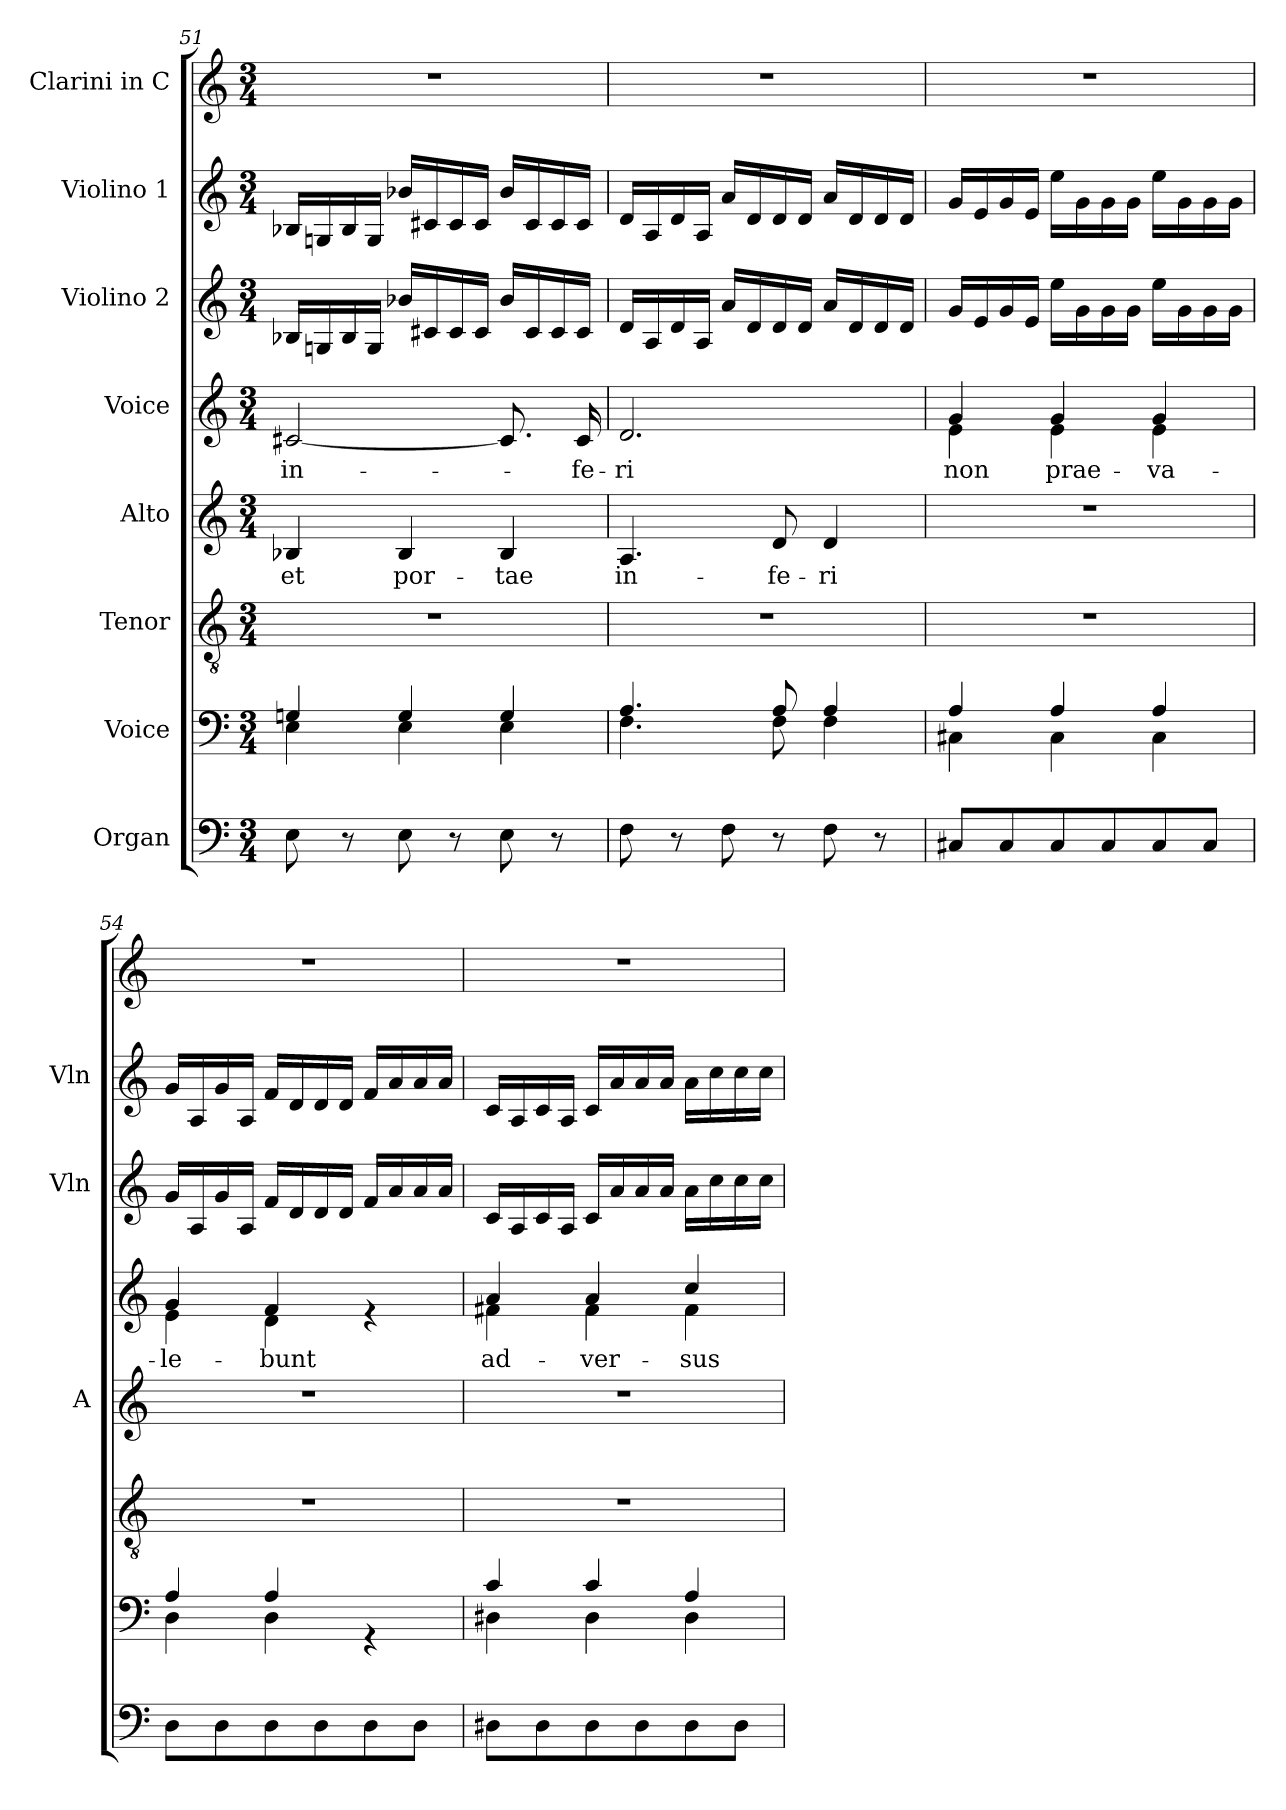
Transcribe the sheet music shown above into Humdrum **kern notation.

**kern	**kern	**kern	**kern	**text	**kern	**text	**kern	**kern	**kern
*part8	*part7	*part6	*part5	*part5	*part4	*part4	*part3	*part2	*part1
*staff8	*staff7	*staff6	*staff5	*staff5	*staff4	*staff4	*staff3	*staff2	*staff1
*I"Organ	*I"Voice	*I"Tenor	*I"Alto	*	*I"Voice	*	*I"Violino 2	*I"Violino 1	*I"Clarini in C
*	*	*	*I'A	*	*	*	*I'Vln	*I'Vln	*
*clefF4	*clefF4	*clefGv2	*clefG2	*	*clefG2	*	*clefG2	*clefG2	*clefG2
*k[]	*k[]	*k[]	*k[]	*	*k[]	*	*k[]	*k[]	*k[]
*M3/4	*M3/4	*M3/4	*M3/4	*	*M3/4	*	*M3/4	*M3/4	*M3/4
=51	=51	=51	=51	=51	=51	=51	=51	=51	=51
*	*^	*	*	*	*	*	*	*	*
!	!	!	!	!	!LO:LY:b	!	!LO:LY:b	!	!	!
8E\	4Gn/	4E\	2.r	4B-X/	et	[2c#X/	in-	16B-X/LL	16B-X/LL	2.r
.	.	.	.	.	.	.	.	16Gn/	16Gn/	.
8r	.	.	.	.	.	.	.	16B-/	16B-/	.
.	.	.	.	.	.	.	.	16G/JJ	16G/JJ	.
!	!	!	!	!	!LO:LY:b	!	!	!	!	!
8E\	4G/	4E\	.	4B-/	por-	.	.	16b-X/LL	16b-X/LL	.
.	.	.	.	.	.	.	.	16c#X/	16c#X/	.
8r	.	.	.	.	.	.	.	16c#/	16c#/	.
.	.	.	.	.	.	.	.	16c#/JJ	16c#/JJ	.
!	!	!	!	!	!LO:LY:b	!	!	!	!	!
8E\	4G/	4E\	.	4B-/	-tae	8.c#/]	.	16b-/LL	16b-/LL	.
.	.	.	.	.	.	.	.	16c#/	16c#/	.
8r	.	.	.	.	.	.	.	16c#/	16c#/	.
!	!	!	!	!	!	!	!LO:LY:b	!	!	!
.	.	.	.	.	.	16c#/	-fe-	16c#/JJ	16c#/JJ	.
=52	=52	=52	=52	=52	=52	=52	=52	=52	=52	=52
!	!	!	!	!	!LO:LY:b	!	!LO:LY:b	!	!	!
8F\	4.A/	4.F\	2.r	4.A/	in-	2.d/	-ri	16d/LL	16d/LL	2.r
.	.	.	.	.	.	.	.	16A/	16A/	.
8r	.	.	.	.	.	.	.	16d/	16d/	.
.	.	.	.	.	.	.	.	16A/JJ	16A/JJ	.
8F\	.	.	.	.	.	.	.	16a/LL	16a/LL	.
.	.	.	.	.	.	.	.	16d/	16d/	.
!	!	!	!	!	!LO:LY:b	!	!	!	!	!
8r	8A/	8F\	.	8d/	-fe-	.	.	16d/	16d/	.
.	.	.	.	.	.	.	.	16d/JJ	16d/JJ	.
!	!	!	!	!	!LO:LY:b	!	!	!	!	!
8F\	4A/	4F\	.	4d/	-ri	.	.	16a/LL	16a/LL	.
.	.	.	.	.	.	.	.	16d/	16d/	.
8r	.	.	.	.	.	.	.	16d/	16d/	.
.	.	.	.	.	.	.	.	16d/JJ	16d/JJ	.
=53	=53	=53	=53	=53	=53	=53	=53	=53	=53	=53
!	!	!	!	!	!	!	!LO:LY:b	!	!	!
*	*	*	*	*	*	*^	*	*	*	*
8C#X/L	4A/	4C#X\	2.r	2.r	.	4g/	4e\	non	16g/LL	16g/LL	2.r
.	.	.	.	.	.	.	.	.	16e/	16e/	.
8C#/	.	.	.	.	.	.	.	.	16g/	16g/	.
.	.	.	.	.	.	.	.	.	16e/JJ	16e/JJ	.
!	!	!	!	!	!	!	!	!LO:LY:b	!	!	!
8C#/	4A/	4C#\	.	.	.	4g/	4e\	prae-	16ee\LL	16ee\LL	.
.	.	.	.	.	.	.	.	.	16g\	16g\	.
8C#/	.	.	.	.	.	.	.	.	16g\	16g\	.
.	.	.	.	.	.	.	.	.	16g\JJ	16g\JJ	.
!	!	!	!	!	!	!	!	!LO:LY:b	!	!	!
8C#/	4A/	4C#\	.	.	.	4g/	4e\	-va-	16ee\LL	16ee\LL	.
.	.	.	.	.	.	.	.	.	16g\	16g\	.
8C#/J	.	.	.	.	.	.	.	.	16g\	16g\	.
.	.	.	.	.	.	.	.	.	16g\JJ	16g\JJ	.
!!LO:LB:g=z
=54	=54	=54	=54	=54	=54	=54	=54	=54	=54	=54	=54
!	!	!	!	!	!	!	!	!LO:LY:b	!	!	!
8D\L	4A/	4D\	2.r	2.r	.	4g/	4e\	-le-	16g/LL	16g/LL	2.r
.	.	.	.	.	.	.	.	.	16A/	16A/	.
8D\	.	.	.	.	.	.	.	.	16g/	16g/	.
.	.	.	.	.	.	.	.	.	16A/JJ	16A/JJ	.
!	!	!	!	!	!	!	!	!LO:LY:b	!	!	!
8D\	4A/	4D\	.	.	.	4f/	4d\	-bunt	16f/LL	16f/LL	.
.	.	.	.	.	.	.	.	.	16d/	16d/	.
8D\	.	.	.	.	.	.	.	.	16d/	16d/	.
.	.	.	.	.	.	.	.	.	16d/JJ	16d/JJ	.
8D\	4rGG	4ryy	.	.	.	4re	4ryy	.	16f/LL	16f/LL	.
.	.	.	.	.	.	.	.	.	16a/	16a/	.
8D\J	.	.	.	.	.	.	.	.	16a/	16a/	.
.	.	.	.	.	.	.	.	.	16a/JJ	16a/JJ	.
=55	=55	=55	=55	=55	=55	=55	=55	=55	=55	=55	=55
!	!	!	!	!	!	!	!	!LO:LY:b	!	!	!
8D#X\L	4c/	4D#X\	2.r	2.r	.	4a/	4f#X\	ad-	16c/LL	16c/LL	2.r
.	.	.	.	.	.	.	.	.	16A/	16A/	.
8D#\	.	.	.	.	.	.	.	.	16c/	16c/	.
.	.	.	.	.	.	.	.	.	16A/JJ	16A/JJ	.
!	!	!	!	!	!	!	!	!LO:LY:b	!	!	!
8D#\	4c/	4D#\	.	.	.	4a/	4f#\	-ver-	16c/LL	16c/LL	.
.	.	.	.	.	.	.	.	.	16a/	16a/	.
8D#\	.	.	.	.	.	.	.	.	16a/	16a/	.
.	.	.	.	.	.	.	.	.	16a/JJ	16a/JJ	.
!	!	!	!	!	!	!	!	!LO:LY:b	!	!	!
8D#\	4A/	4D#\	.	.	.	4cc/	4f#\	-sus	16a\LL	16a\LL	.
.	.	.	.	.	.	.	.	.	16cc\	16cc\	.
8D#\J	.	.	.	.	.	.	.	.	16cc\	16cc\	.
.	.	.	.	.	.	.	.	.	16cc\JJ	16cc\JJ	.
*	*v	*v	*	*	*	*v	*v	*	*	*	*
=	=	=	=	=	=	=	=	=	=
*-	*-	*-	*-	*-	*-	*-	*-	*-	*-
